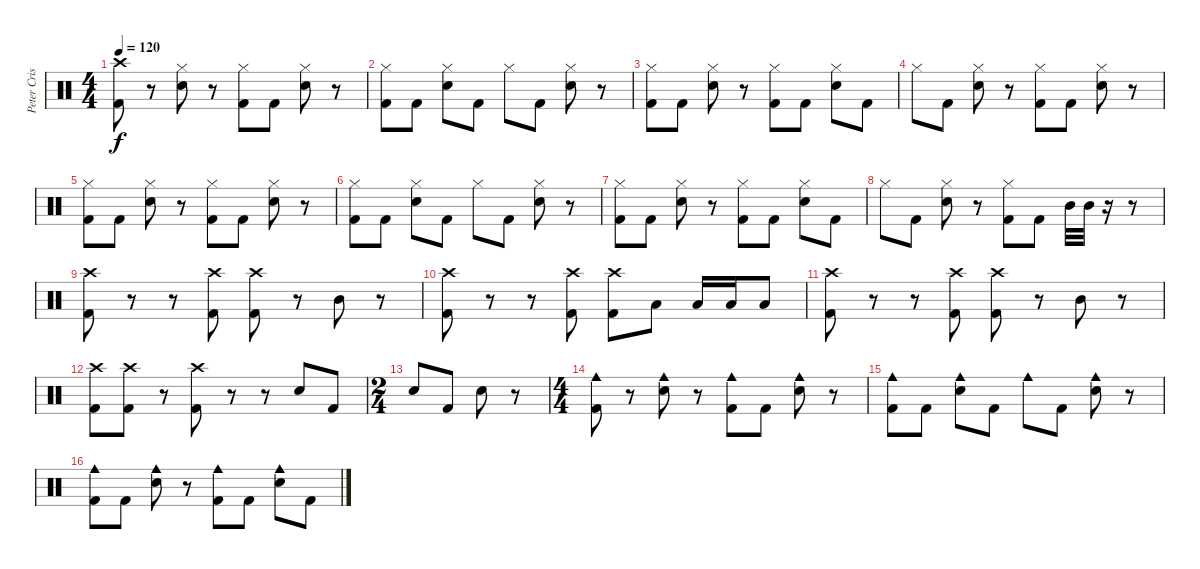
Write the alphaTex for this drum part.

\track ("Peter Criss" "Peter Cris") {instrument percussion}
\staff {score}
\articulation defaults
\ts (4 4)
\tempo 120
\clef neutral
\ks c
("Crash high (hit)" "Kick (hit) 2").8{dy f} r.8 ("Hi-Hat (closed)" "Electric Snare (hit)").8 r.8 ("Hi-Hat (closed)" "Kick (hit) 2").8 "Kick (hit) 2".8 ("Hi-Hat (closed)" "Electric Snare (hit)").8 r.8 |
("Hi-Hat (closed)" "Kick (hit) 2").8 "Kick (hit) 2".8 ("Hi-Hat (closed)" "Electric Snare (hit)").8 "Kick (hit) 2".8 "Hi-Hat (closed)".8 "Kick (hit) 2".8 ("Hi-Hat (closed)" "Electric Snare (hit)").8 r.8 |
("Hi-Hat (closed)" "Kick (hit) 2").8 "Kick (hit) 2".8 ("Hi-Hat (closed)" "Electric Snare (hit)").8 r.8 ("Hi-Hat (closed)" "Kick (hit) 2").8 "Kick (hit) 2".8 ("Hi-Hat (closed)" "Electric Snare (hit)").8 "Kick (hit) 2".8 |
"Hi-Hat (closed)".8 "Kick (hit) 2".8 ("Hi-Hat (closed)" "Electric Snare (hit)").8 r.8 ("Hi-Hat (closed)" "Kick (hit) 2").8 "Kick (hit) 2".8 ("Hi-Hat (closed)" "Electric Snare (hit)").8 r.8 |
("Hi-Hat (closed)" "Kick (hit) 2").8 "Kick (hit) 2".8 ("Hi-Hat (closed)" "Electric Snare (hit)").8 r.8 ("Hi-Hat (closed)" "Kick (hit) 2").8 "Kick (hit) 2".8 ("Hi-Hat (closed)" "Electric Snare (hit)").8 r.8 |
("Hi-Hat (closed)" "Kick (hit) 2").8 "Kick (hit) 2".8 ("Hi-Hat (closed)" "Electric Snare (hit)").8 "Kick (hit) 2".8 "Hi-Hat (closed)".8 "Kick (hit) 2".8 ("Hi-Hat (closed)" "Electric Snare (hit)").8 r.8 |
("Hi-Hat (closed)" "Kick (hit) 2").8 "Kick (hit) 2".8 ("Hi-Hat (closed)" "Electric Snare (hit)").8 r.8 ("Hi-Hat (closed)" "Kick (hit) 2").8 "Kick (hit) 2".8 ("Hi-Hat (closed)" "Electric Snare (hit)").8 "Kick (hit) 2".8 |
"Hi-Hat (closed)".8 "Kick (hit) 2".8 ("Hi-Hat (closed)" "Electric Snare (hit)").8 r.8 ("Hi-Hat (closed)" "Kick (hit) 2").8 "Kick (hit) 2".8 "Mid Tom (hit)".32 "Mid Tom (hit)".32 r.16 r.8 |
("Crash high (hit)" "Kick (hit) 2").8 r.8 r.8 ("Crash high (hit)" "Kick (hit) 2").8 ("Crash high (hit)" "Kick (hit) 2").8 r.8 "Mid Tom (hit)".8 r.8 |
("Crash high (hit)" "Kick (hit) 2").8 r.8 r.8 ("Crash high (hit)" "Kick (hit) 2").8 ("Crash high (hit)" "Kick (hit) 2").8 "Low Tom (hit)".8 "Low Tom (hit)".16 "Low Tom (hit)".16 "Low Tom (hit)".8 |
("Crash high (hit)" "Kick (hit) 2").8 r.8 r.8 ("Crash high (hit)" "Kick (hit) 2").8 ("Crash high (hit)" "Kick (hit) 2").8 r.8 "Mid Tom (hit)".8 r.8 |
("Crash high (hit)" "Kick (hit) 2").8 ("Crash high (hit)" "Kick (hit) 2").8 r.8 ("Crash high (hit)" "Kick (hit) 2").8 r.8 r.8 "Electric Snare (hit)".8 "Kick (hit) 2".8 |
\ts (2 4)
"Electric Snare (hit)".8 "Kick (hit) 2".8 "Electric Snare (hit)".8 r.8 |
\ts (4 4)
("Cowbell medium (hit)" "Kick (hit) 2").8 r.8 ("Cowbell medium (hit)" "Electric Snare (hit)").8 r.8 ("Cowbell medium (hit)" "Kick (hit) 2").8 "Kick (hit) 2".8 ("Cowbell medium (hit)" "Electric Snare (hit)").8 r.8 |
("Cowbell medium (hit)" "Kick (hit) 2").8 "Kick (hit) 2".8 ("Cowbell medium (hit)" "Electric Snare (hit)").8 "Kick (hit) 2".8 "Cowbell medium (hit)".8 "Kick (hit) 2".8 ("Cowbell medium (hit)" "Electric Snare (hit)").8 r.8 |
("Cowbell medium (hit)" "Kick (hit) 2").8 "Kick (hit) 2".8 ("Cowbell medium (hit)" "Electric Snare (hit)").8 r.8 ("Cowbell medium (hit)" "Kick (hit) 2").8 "Kick (hit) 2".8 ("Cowbell medium (hit)" "Electric Snare (hit)").8 "Kick (hit) 2".8
